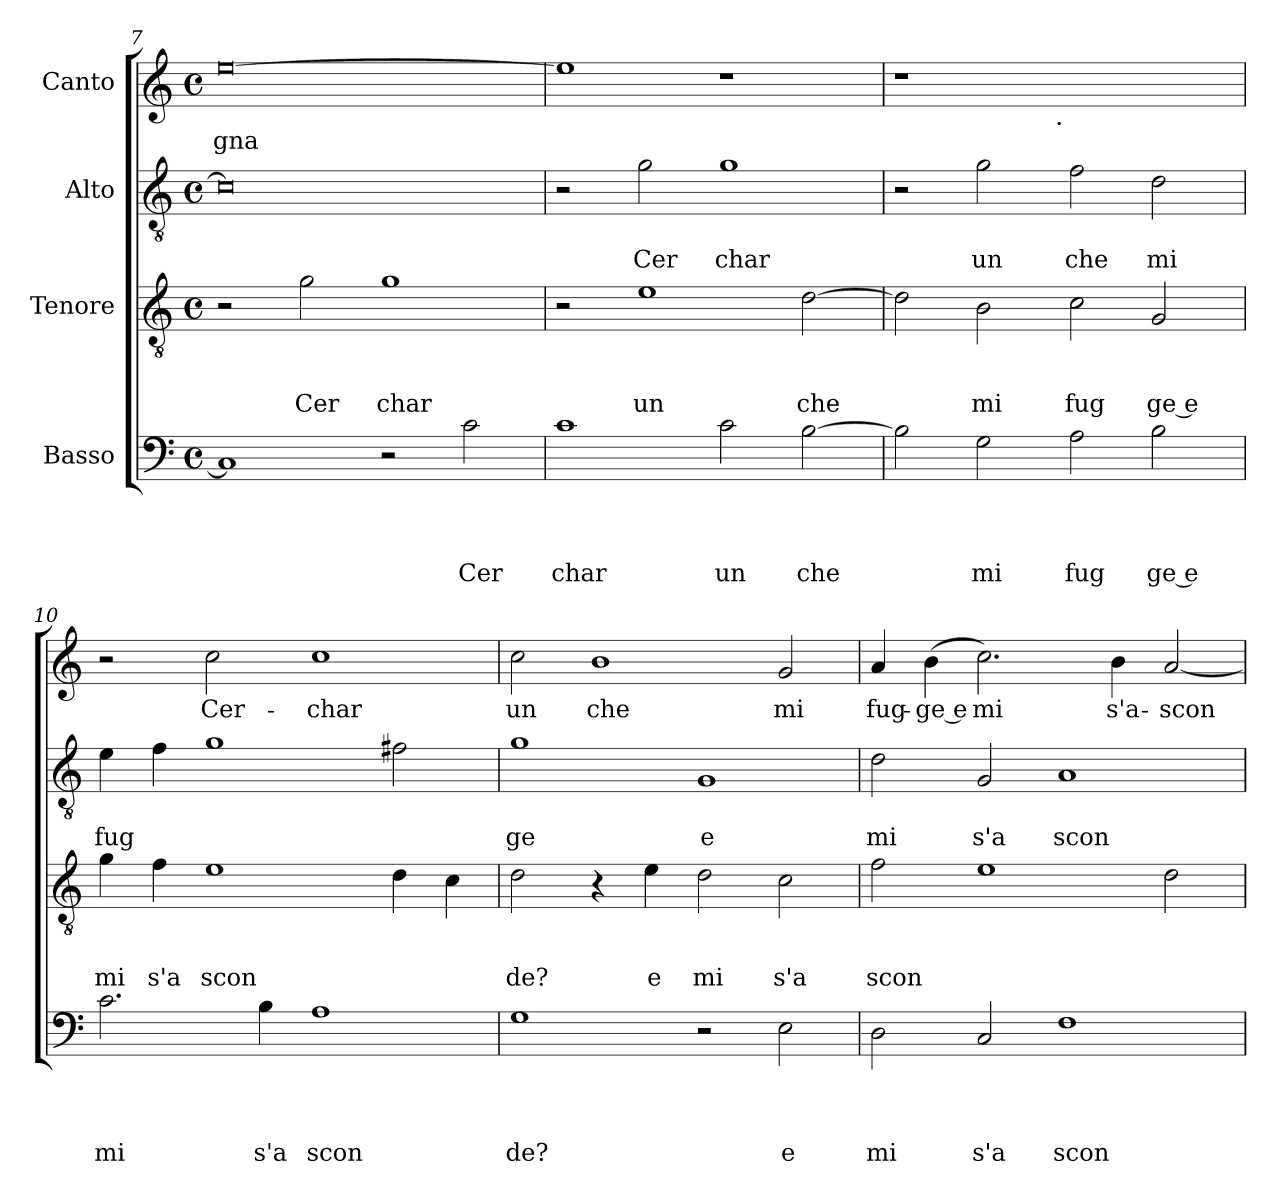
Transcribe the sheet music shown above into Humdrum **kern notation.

**kern	**text	**text	**text	**text	**kern	**text	**text	**text	**kern	**text	**text	**kern	**text
*part4	*part4	*part4	*part4	*part4	*part3	*part3	*part3	*part3	*part2	*part2	*part2	*part1	*part1
*staff4	*staff4	*staff4	*staff4	*staff4	*staff3	*staff3	*staff3	*staff3	*staff2	*staff2	*staff2	*staff1	*staff1
*I"Basso	*	*	*	*	*I"Tenore	*	*	*	*I"Alto	*	*	*I"Canto	*
!!LO:LB:g=z
*clefF4	*	*	*	*	*clefGv2	*	*	*	*clefGv2	*	*	*clefG2	*
*k[]	*	*	*	*	*k[]	*	*	*	*k[]	*	*	*k[]	*
*C:	*	*	*	*	*C:	*	*	*	*C:	*	*	*C:	*
*M4/4	*	*	*	*	*M4/4	*	*	*	*M4/4	*	*	*M4/4	*
*met(c)	*	*	*	*	*met(c)	*	*	*	*met(c)	*	*	*met(c)	*
=7	=7	=7	=7	=7	=7	=7	=7	=7	=7	=7	=7	=7	=7
!	!	!	!	!	!	!	!	!	!	!	!	!	!LO:LY:b
1C]	.	.	.	.	2r	.	.	.	0c]	.	.	[>0ee	-gna
!	!	!	!	!	!	!	!	!LO:LY:b	!	!	!	!	!
.	.	.	.	.	2g\	.	.	Cer	.	.	.	.	.
!	!	!	!	!	!	!	!	!LO:LY:b	!	!	!	!	!
2r	.	.	.	.	1g	.	.	char	.	.	.	.	.
!	!	!	!	!LO:LY:b	!	!	!	!	!	!	!	!	!
2c\	.	.	.	Cer	.	.	.	.	.	.	.	.	.
=8	=8	=8	=8	=8	=8	=8	=8	=8	=8	=8	=8	=8	=8
!	!	!	!	!LO:LY:b	!	!	!	!	!	!	!	!	!
1c	.	.	.	char	2r	.	.	.	2r	.	.	1ee]	.
!	!	!	!	!	!	!	!	!LO:LY:b	!	!	!LO:LY:b	!	!
.	.	.	.	.	1e	.	.	un	2g\	.	Cer	.	.
!	!	!	!	!LO:LY:b	!	!	!	!	!	!	!LO:LY:b	!	!
2c\	.	.	.	un	.	.	.	.	1g	.	char	1r	.
!	!	!	!	!LO:LY:b	!	!	!	!LO:LY:b	!	!	!	!	!
[>2B\	.	.	.	che	[>2d\	.	.	che	.	.	.	.	.
=9	=9	=9	=9	=9	=9	=9	=9	=9	=9	=9	=9	=9	=9
*	*	*	*	*	*	*	*	*	*	*	*	*^	*
2B\]	.	.	.	.	2d\]	.	.	.	2r	.	.	1r	2ryy	.
!	!	!	!	!LO:LY:b	!	!	!	!LO:LY:b	!	!	!LO:LY:b	!	!	!
2G\	.	.	.	mi	2B\	.	.	mi	2g\	.	un	.	4...ryy	.
!	!	!	!	!	!	!	!	!	!	!	!	!	!LO:TX:b:t=.	!
.	.	.	.	.	.	.	.	.	.	.	.	.	1ryy	.
!	!	!	!	!LO:LY:b	!	!	!	!LO:LY:b	!	!	!LO:LY:b	!	!	!
2A\	.	.	.	fug	2c\	.	.	fug	2f\	.	che	1ryy	.	.
!	!	!	!	!LO:LY:b:rj	!	!	!	!LO:LY:b:rj	!	!	!LO:LY:b	!	!	!
2B\	.	.	.	ge e	2G/	.	.	ge e	2d\	.	mi	.	.	.
.	.	.	.	.	.	.	.	.	.	.	.	.	32ryy	.
=10	=10	=10	=10	=10	=10	=10	=10	=10	=10	=10	=10	=10	=10	=10
!	!	!	!	!LO:LY:b	!	!	!	!LO:LY:b	!	!	!LO:LY:b	!	!	!
*	*	*	*	*	*	*	*	*	*	*	*	*v	*v	*
2.c\	.	.	.	mi	4g\	.	.	mi	4e\	.	fug	2r	.
!	!	!	!	!	!	!	!	!LO:LY:b	!	!	!	!	!
.	.	.	.	.	4f\	.	.	s'a	4f\	.	.	.	.
!	!	!	!	!	!	!	!	!LO:LY:b	!	!	!	!	!LO:LY:b
.	.	.	.	.	1e	.	.	scon	1g	.	.	2cc\	Cer-
!	!	!	!	!LO:LY:b	!	!	!	!	!	!	!	!	!
4B\	.	.	.	s'a	.	.	.	.	.	.	.	.	.
!	!	!	!	!LO:LY:b	!	!	!	!	!	!	!	!	!LO:LY:b
1A	.	.	.	scon	.	.	.	.	.	.	.	1cc	-char
.	.	.	.	.	4d\	.	.	.	2f#\	.	.	.	.
.	.	.	.	.	4c\	.	.	.	.	.	.	.	.
=11	=11	=11	=11	=11	=11	=11	=11	=11	=11	=11	=11	=11	=11
!	!	!	!	!LO:LY:b	!	!	!	!LO:LY:b	!	!	!LO:LY:b	!	!LO:LY:b
1G	.	.	.	de?	2d\	.	.	de?	1g	.	ge	2cc\	un
!	!	!	!	!	!	!	!	!	!	!	!	!	!LO:LY:b
.	.	.	.	.	4r	.	.	.	.	.	.	1b	che
!	!	!	!	!	!	!	!	!LO:LY:b	!	!	!	!	!
.	.	.	.	.	4e\	.	.	e	.	.	.	.	.
!	!	!	!	!	!	!	!	!LO:LY:b	!	!	!LO:LY:b	!	!
2r	.	.	.	.	2d\	.	.	mi	1G	.	e	.	.
!	!	!	!	!LO:LY:b	!	!	!	!LO:LY:b	!	!	!	!	!LO:LY:b
2E\	.	.	.	e	2c\	.	.	s'a	.	.	.	2g/	mi
=12	=12	=12	=12	=12	=12	=12	=12	=12	=12	=12	=12	=12	=12
!	!	!	!	!LO:LY:b	!	!	!	!LO:LY:b	!	!	!LO:LY:b	!	!LO:LY:b
2D\	.	.	.	mi	2f\	.	.	scon	2d\	.	mi	4a/	fug-
!	!	!	!	!	!	!	!	!	!	!	!	!	!LO:LY:b:rj
.	.	.	.	.	.	.	.	.	.	.	.	(<4b\	-ge e
!	!	!	!	!LO:LY:b	!	!	!	!	!	!	!LO:LY:b	!	!LO:LY:b
2C/	.	.	.	s'a	1e	.	.	.	2G/	.	s'a	2.cc\)	mi
!	!	!	!	!LO:LY:b	!	!	!	!	!	!	!LO:LY:b	!	!
1F	.	.	.	scon	.	.	.	.	1A	.	scon	.	.
!	!	!	!	!	!	!	!	!	!	!	!	!	!LO:LY:b
.	.	.	.	.	.	.	.	.	.	.	.	4b\	s'a-
!	!	!	!	!	!	!	!	!	!	!	!	!	!LO:LY:b
.	.	.	.	.	2d\	.	.	.	.	.	.	[<2a/	-scon-
=	=	=	=	=	=	=	=	=	=	=	=	=	=
*-	*-	*-	*-	*-	*-	*-	*-	*-	*-	*-	*-	*-	*-
